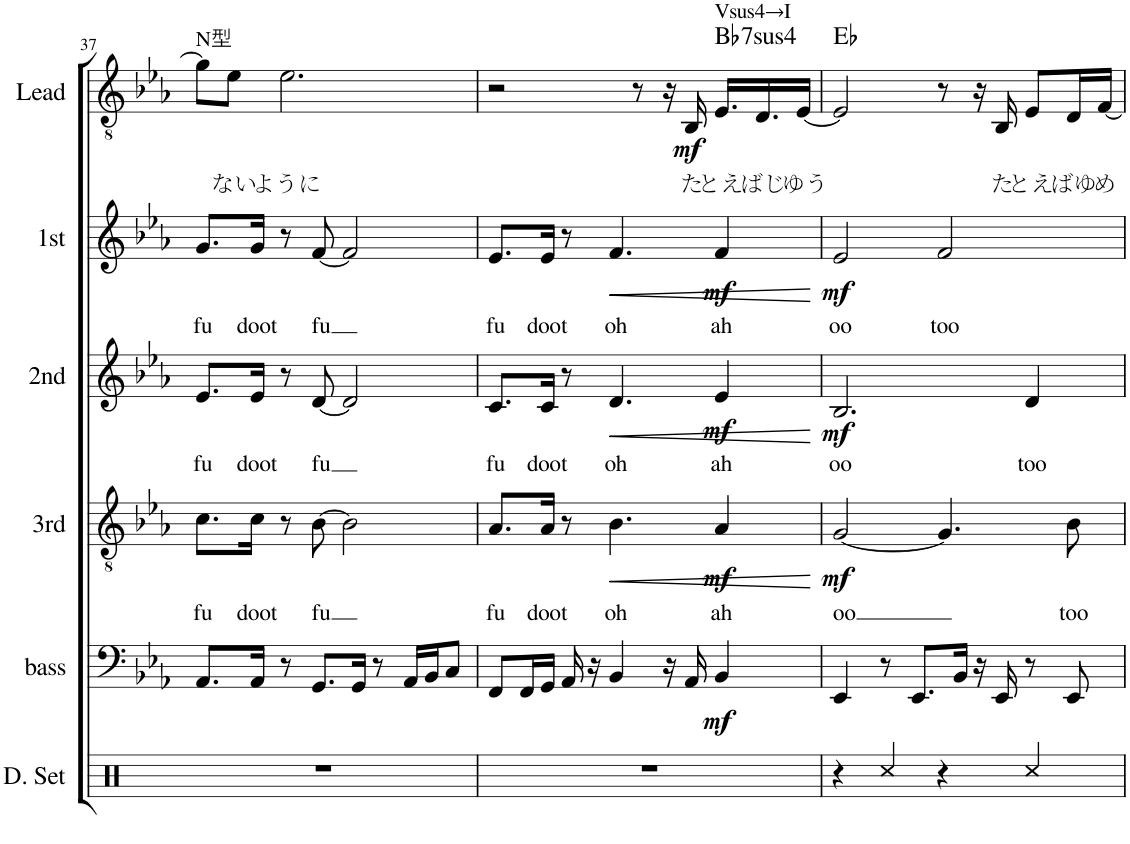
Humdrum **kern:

**kern	**kern	**dynam	**kern	**text	**dynam	**kern	**text	**dynam	**kern	**text	**dynam	**kern	**text	**dynam	**harte
*part6	*part5	*part5	*part4	*part4	*part4	*part3	*part3	*part3	*part2	*part2	*part2	*part1	*part1	*part1	*part1
*staff6	*staff5	*staff5	*staff4	*staff4	*staff4	*staff3	*staff3	*staff3	*staff2	*staff2	*staff2	*staff1	*staff1	*staff1	*
*I"ドラムセット	*I"bass	*	*I"3rd	*	*	*I"2nd	*	*	*I"1st	*	*	*I"Lead	*	*	*
*	*I'bass	*	*I'3rd	*	*	*I'2nd	*	*	*I'1st	*	*	*I'Lead	*	*	*
!!LO:PB:g=z
*clefX	*clefF4	*	*clefGv2	*	*	*clefG2	*	*	*clefG2	*	*	*clefGv2	*	*	*
*k[]	*k[b-e-a-]	*	*k[b-e-a-]	*	*	*k[b-e-a-]	*	*	*k[b-e-a-]	*	*	*k[b-e-a-]	*	*	*
*M4/4	*M4/4	*	*M4/4	*	*	*M4/4	*	*	*M4/4	*	*	*M4/4	*	*	*
=37	=37	=37	=37	=37	=37	=37	=37	=37	=37	=37	=37	=37	=37	=37	=37
!	!	!	!	!	!	!	!	!	!	!	!	!LO:TX:a:t=N型	!	!	!
!	!	!	!	!LO:LY:b	!	!	!LO:LY:b	!	!	!LO:LY:b	!	!	!	!	!
1r	8.AA-/L	.	8.c\L	fu	.	8.e-/L	fu	.	8.g/L	fu	.	8g\L]	.	.	.
!	!	!	!	!	!	!	!	!	!	!	!	!	!LO:LY:b	!	!
.	.	.	.	.	.	.	.	.	.	.	.	8e-\J	ない	.	.
!	!	!	!	!LO:LY:b	!	!	!LO:LY:b	!	!	!LO:LY:b	!	!	!	!	!
.	16AA-/Jk	.	16c\Jk	doot	.	16e-/Jk	doot	.	16g/Jk	doot	.	.	.	.	.
!	!	!	!	!	!	!	!	!	!	!	!	!	!LO:LY:b	!	!
.	8r	.	8r	.	.	8r	.	.	8r	.	.	2.e-\	ように	.	.
!	!	!	!	!LO:LY:b	!	!	!LO:LY:b	!	!	!LO:LY:b	!	!	!	!	!
.	8.GG/L	.	[8B-\	fu	.	[8d/	fu	.	[8f/	fu	.	.	.	.	.
.	.	.	2B-\]	.	.	2d/]	.	.	2f/]	.	.	.	.	.	.
.	16GG/Jk	.	.	.	.	.	.	.	.	.	.	.	.	.	.
.	8r	.	.	.	.	.	.	.	.	.	.	.	.	.	.
.	16AA-/LL	.	.	.	.	.	.	.	.	.	.	.	.	.	.
.	16BB-/J	.	.	.	.	.	.	.	.	.	.	.	.	.	.
.	8C/J	.	.	.	.	.	.	.	.	.	.	.	.	.	.
=38	=38	=38	=38	=38	=38	=38	=38	=38	=38	=38	=38	=38	=38	=38	=38
!	!	!	!	!LO:LY:b	!	!	!LO:LY:b	!	!	!LO:LY:b	!	!	!	!	!
1r	8FF/L	.	8.A-/L	fu	.	8.c/L	fu	.	8.e-/L	fu	.	2r	.	.	.
.	16FF/L	.	.	.	.	.	.	.	.	.	.	.	.	.	.
!	!	!	!	!LO:LY:b	!	!	!LO:LY:b	!	!	!LO:LY:b	!	!	!	!	!
.	16GG/JJ	.	16A-/Jk	doot	.	16c/Jk	doot	.	16e-/Jk	doot	.	.	.	.	.
.	16AA-/	.	8r	.	.	8r	.	.	8r	.	.	.	.	.	.
.	16r	.	.	.	.	.	.	.	.	.	.	.	.	.	.
!	!	!	!	!LO:LY:b	!LO:HP:b	!	!LO:LY:b	!LO:HP:b	!	!LO:LY:b	!LO:HP:b	!	!	!	!
.	4BB-/	.	4.B-\	oh	<	4.d/	oh	<	4.f/	oh	<	.	.	.	.
.	.	.	.	.	.	.	.	.	.	.	.	8r	.	.	.
.	16r	.	.	.	.	.	.	.	.	.	.	16r	.	.	.
!	!	!	!	!	!	!	!	!	!	!	!	!	!LO:LY:b	!LO:DY:b	!
.	16AA-/	.	.	.	.	.	.	.	.	.	.	16BB-/	た	mf	.
!	!	!	!	!	!	!	!	!	!	!	!	!LO:TX:a:t=Ⅴsus4→Ⅰ	!	!	!
!	!	!LO:DY:b	!	!LO:LY:b	!LO:DY:b	!	!LO:LY:b	!LO:DY:b	!	!LO:LY:b	!LO:DY:b	!	!LO:LY:b	!	!LO:H:kt=74
.	4BB-/	mf	4A-/	ah	mf	4e-/	ah	mf	4f/	ah	mf	16.E-/LL	とえ	.	Bb:sus4(7)
!	!	!	!	!	!	!	!	!	!	!	!	!	!LO:LY:b	!	!
.	.	.	.	.	.	.	.	.	.	.	.	16.D/	ばじ	.	.
!	!	!	!	!	!	!	!	!	!	!	!	!	!LO:LY:b	!	!
.	.	.	.	.	.	.	.	.	.	.	.	[16E-/JJ	ゆう	.	.
.	.	.	.	.	[	.	.	[	.	.	[	.	.	.	.
=39	=39	=39	=39	=39	=39	=39	=39	=39	=39	=39	=39	=39	=39	=39	=39
!	!	!	!	!LO:LY:b	!LO:DY:b	!	!LO:LY:b	!LO:DY:b	!	!LO:LY:b	!LO:DY:b	!	!	!	!
4r	4EE-/	.	[2G/	oo	mf	2.B-/	oo	mf	2e-/	oo	mf	2E-/]	.	.	Eb:maj
4Rcc/	8r	.	.	.	.	.	.	.	.	.	.	.	.	.	.
.	8.EE-/L	.	.	.	.	.	.	.	.	.	.	.	.	.	.
!	!	!	!	!	!	!	!	!	!	!LO:LY:b	!	!	!	!	!
4r	.	.	4.G/]	.	.	.	.	.	2f/	too	.	8r	.	.	.
.	16BB-/Jk	.	.	.	.	.	.	.	.	.	.	.	.	.	.
.	16r	.	.	.	.	.	.	.	.	.	.	16r	.	.	.
!	!	!	!	!	!	!	!	!	!	!	!	!	!LO:LY:b	!	!
.	16EE-/	.	.	.	.	.	.	.	.	.	.	16BB-/	た	.	.
!	!	!	!	!	!	!	!LO:LY:b	!	!	!	!	!	!LO:LY:b	!	!
4Rcc/	8r	.	.	.	.	4d/	too	.	.	.	.	8E-/L	とえ	.	.
!	!	!	!	!LO:LY:b	!	!	!	!	!	!	!	!	!LO:LY:b	!	!
.	8EE-/	.	8B-\	too	.	.	.	.	.	.	.	16D/L	ばゆ	.	.
!	!	!	!	!	!	!	!	!	!	!	!	!	!LO:LY:b	!	!
.	.	.	.	.	.	.	.	.	.	.	.	[16F/JJ	め	.	.
=	=	=	=	=	=	=	=	=	=	=	=	=	=	=	=
*-	*-	*-	*-	*-	*-	*-	*-	*-	*-	*-	*-	*-	*-	*-	*-
